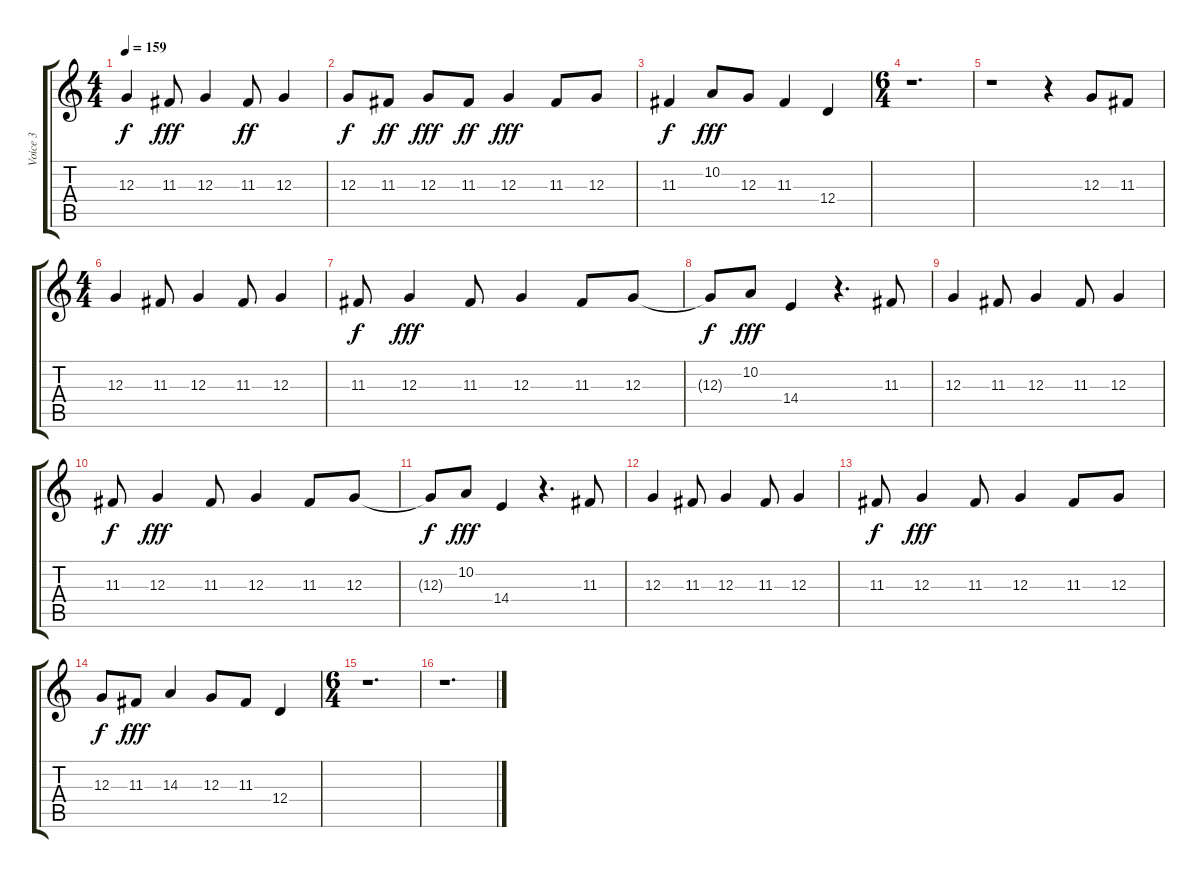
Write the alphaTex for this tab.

\track ("Voice 3" "Voice 3") {instrument choiraahs}
\staff {score tabs}
\tuning (E4 B3 G3 D3 A2 E2) {hide}
\ts (4 4)
\tempo 159
\clef g2
\ks c
12.3.4{dy f} 11.3.8{dy fff} 12.3.4 11.3.8{dy ff} 12.3.4 |
12.3.8{dy f} 11.3.8{dy ff} 12.3.8{dy fff} 11.3.8{dy ff} 12.3.4{dy fff} 11.3.8 12.3.8 |
11.3.4{dy f} 10.2.8{dy fff} 12.3.8 11.3.4 12.4.4 |
\ts (6 4)
r.1{d} |
r.1 r.4 12.3.8 11.3.8 |
\ts (4 4)
12.3.4 11.3.8 12.3.4 11.3.8 12.3.4 |
11.3.8{dy f} 12.3.4{dy fff} 11.3.8 12.3.4 11.3.8 12.3.8 |
12.3{t}.8{dy f} 10.2.8{dy fff} 14.4.4 r.4{d} 11.3.8 |
12.3.4 11.3.8 12.3.4 11.3.8 12.3.4 |
11.3.8{dy f} 12.3.4{dy fff} 11.3.8 12.3.4 11.3.8 12.3.8 |
12.3{t}.8{dy f} 10.2.8{dy fff} 14.4.4 r.4{d} 11.3.8 |
12.3.4 11.3.8 12.3.4 11.3.8 12.3.4 |
11.3.8{dy f} 12.3.4{dy fff} 11.3.8 12.3.4 11.3.8 12.3.8 |
12.3.8{dy f} 11.3.8{dy fff} 14.3.4 12.3.8 11.3.8 12.4.4 |
\ts (6 4)
r.1{d} |
r.1{d}
